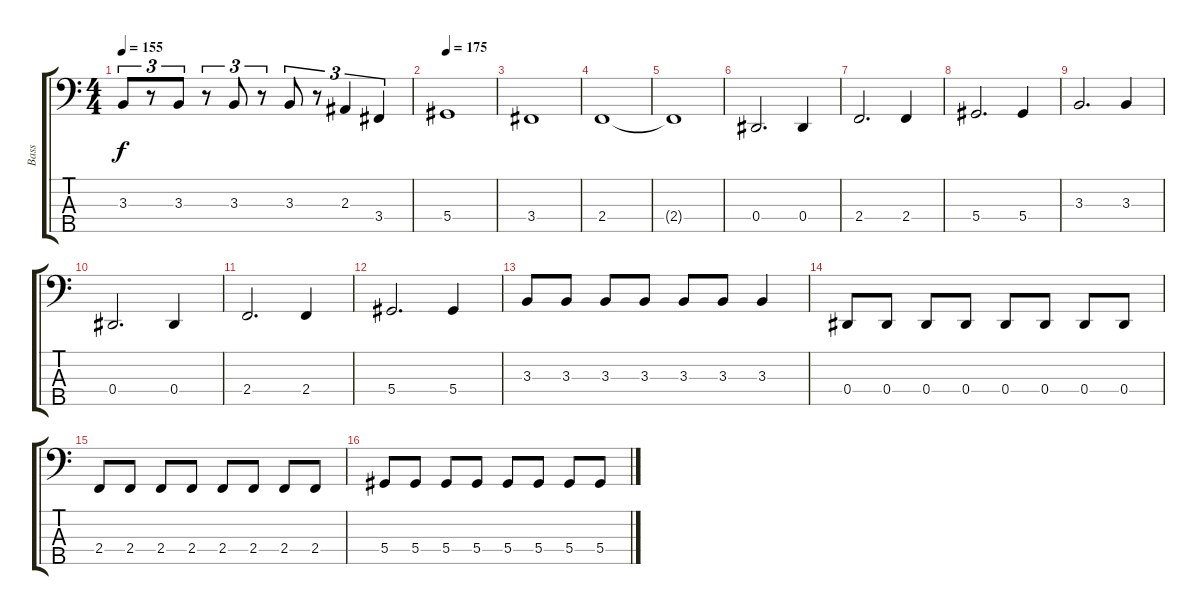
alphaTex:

\track ("Bass" "Bass") {instrument electricbassfinger}
\staff {score tabs}
\tuning (Gb2 Db2 Ab1 Eb1 Bb0) {hide}
\ts (4 4)
\tempo 155
\clef f4
\ks c
3.3.8{tu (3 2) dy f} r.8{tu (3 2)} 3.3.8{tu (3 2)} r.8{tu (3 2)} 3.3.8{tu (3 2)} r.8{tu (3 2)} 3.3.8{tu (3 2)} r.8{tu (3 2)} 2.3.4{tu (3 2)} 3.4.4{tu (3 2)} |
\tempo 175
5.4.1 |
3.4.1 |
2.4.1 |
2.4{t}.1 |
0.4.2{d} 0.4.4 |
2.4.2{d} 2.4.4 |
5.4.2{d} 5.4.4 |
3.3.2{d} 3.3.4 |
0.4.2{d} 0.4.4 |
2.4.2{d} 2.4.4 |
5.4.2{d} 5.4.4 |
3.3.8 3.3.8 3.3.8 3.3.8 3.3.8 3.3.8 3.3.4 |
0.4.8 0.4.8 0.4.8 0.4.8 0.4.8 0.4.8 0.4.8 0.4.8 |
2.4.8 2.4.8 2.4.8 2.4.8 2.4.8 2.4.8 2.4.8 2.4.8 |
5.4.8 5.4.8 5.4.8 5.4.8 5.4.8 5.4.8 5.4.8 5.4.8
